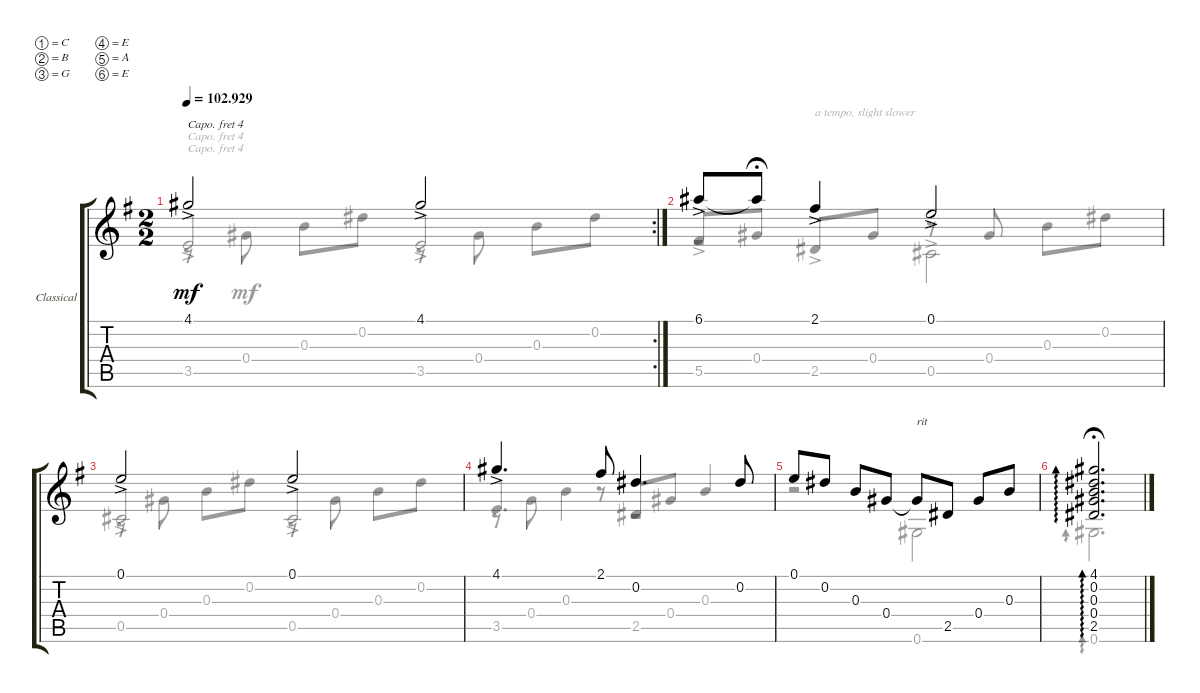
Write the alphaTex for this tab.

\defaultSystemsLayout 4
\bracketExtendMode groupsimilarinstruments
\firstSystemTrackNameOrientation horizontal
\otherSystemsTrackNameOrientation horizontal
\track ("Classical Guitar" "Classical ") {instrument acousticguitarsteel}
\staff {score tabs}
\capo 4
\tuning (C4 B3 G3 E3 A2 E2)
\voice
\rc 2
\ts (2 2)
\tempo
102.929
\accidentals auto
\clef g2
\ottava regular
\simile none
\ks g
4.1{ac}.2{dy mf} 4.1{ac}.2 |
6.1{ac}.8 6.1{t}.8{fermata (medium 1)} 2.1{ac}.4 0.1{ac}.2 |
0.1{ac}.2 0.1{ac}.2 |
4.1{ac}.4{d} 2.1.8 0.2.4{d} 0.2.8 |
0.1.8 0.2.8 0.3.8 0.4.8 0.4{t}.8{txt "rit"} 2.5.8 0.4.8 0.3.8 |
(4.1 0.2 0.3 0.4 2.5).2{d ad 0 fermata (medium 1)}
\voice
\clef g2
\ottava regular
\simile none
\ks g
3.5{ac}.2{dy mf beam invert} 3.5{ac}.2{beam invert} |
5.5{ac}.8{beam invert} 0.4.8{fermata (medium 1)} 2.5{ac}.8{txt "a tempo, slight slower"} 0.4.8 r.8{beam invert} 0.4.8{beam invert} 0.3.8 0.2.8 |
0.5{ac}.2{beam invert} 0.5{ac}.2{beam invert} |
3.5.4{d beam invert} r.8{beam invert} 2.5.8{beam invert} 0.4.8 0.3.4{beam invert} |
r.2 0.6.2 |
0.6.2{d ad 0 fermata (medium 1)}
\voice
\clef g2
\ottava regular
\simile none
\ks g
r.8{dy mf} 0.4.8 0.3.8 0.2.8 r.8 0.4.8 0.3.8 0.2.8 |
r.2 0.5{ac}.2 |
r.8 0.4.8 0.3.8 0.2.8 r.8 0.4.8 0.3.8 0.2.8 |
r.8 0.4.8 0.3.4 r.2 |
|
